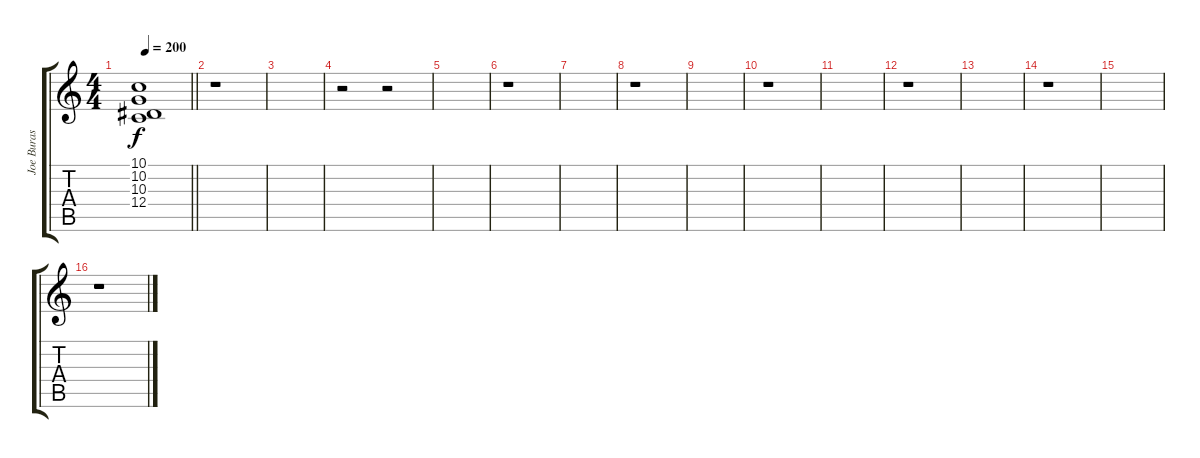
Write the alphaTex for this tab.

\track ("Joe Buras - keyboard" "Joe Buras ") {instrument stringensemble2}
\staff {score tabs}
\tuning (D4 A3 F3 C3 G2 D2) {hide}
\ts (4 4)
\tempo 200
\clef g2
\barLineRight lightlight
\ks c
(10.1 10.2 10.3 12.4).1{dy f} |
\section ("" "")
r.1 |
|
r.2 r.2 |
|
r.1 |
|
r.1 |
|
r.1 |
|
r.1 |
|
r.1 |
|
r.1
